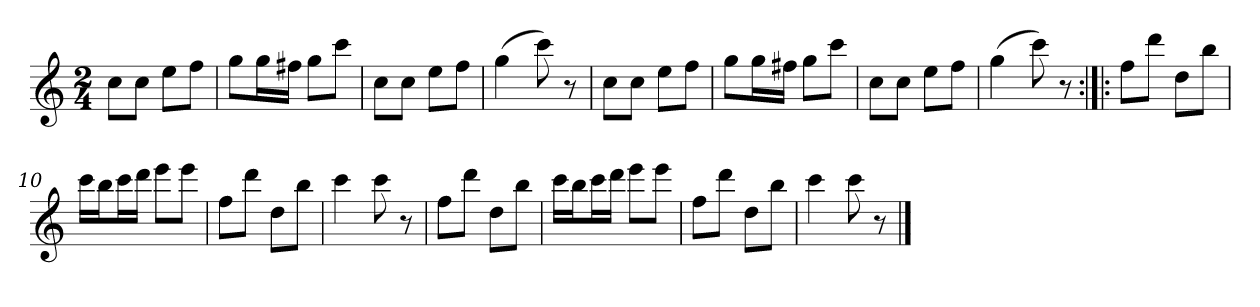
**kern
*part1
*staff1
*clefG2
*k[]
*C:
*M2/4
*MM120
=1
8cc\L
8cc\J
8ee\L
8ff\J
=2
8gg\L
16gg\L
16ff#X\JJ
8gg\L
8ccc\J
=3
8cc\L
8cc\J
8ee\L
8ff\J
=4
(4gg
8ccc)
8r
=5
8cc\L
8cc\J
8ee\L
8ff\J
=6
8gg\L
16gg\L
16ff#X\JJ
8gg\L
8ccc\J
=7
8cc\L
8cc\J
8ee\L
8ff\J
=8
(4gg
8ccc)
8r
=9:|!|:
8ff\L
8ddd\J
8dd\L
8bb\J
=10
16ccc\LL
16bb\J
16ccc\L
16ddd\JJ
8eee\L
8eee\J
=11
8ff\L
8ddd\J
8dd\L
8bb\J
=12
4ccc
8ccc
8r
=13
8ff\L
8ddd\J
8dd\L
8bb\J
=14
16ccc\LL
16bb\J
16ccc\L
16ddd\JJ
8eee\L
8eee\J
=15
8ff\L
8ddd\J
8dd\L
8bb\J
=16
4ccc
8ccc
8r
==
*-
